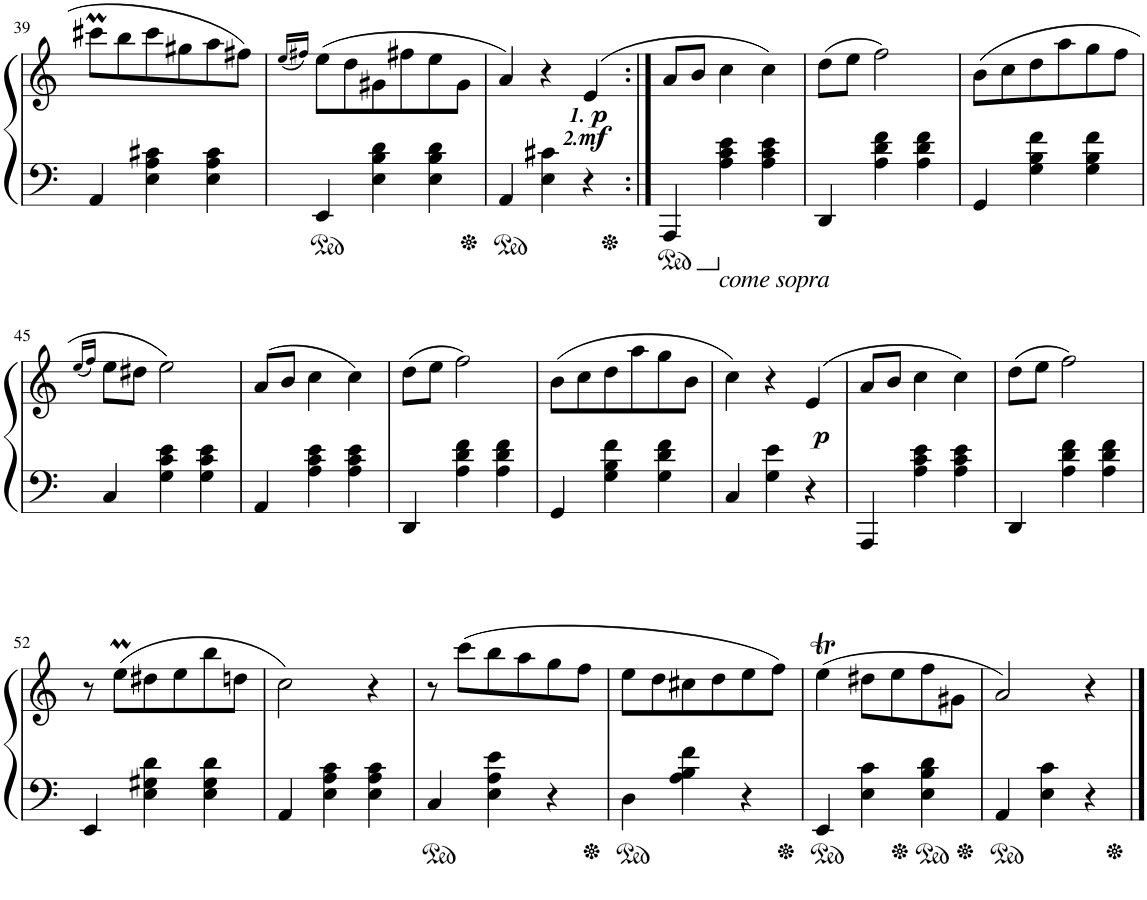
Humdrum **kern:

**kern	**kern	**dynam
*part1	*part1	*part1
*staff2	*staff1	*staff1/2
*I"Piano	*	*
*I'Pno.	*	*
!!LO:PB:g=z
*clefF4	*clefG2	*
*k[]	*k[]	*
*M3/4	*M3/4	*
=39	=39	=39
4AA/	8ccc#Xm\L	.
.	8bb\	.
4E\ 4A\ 4c#X\	8ccc#\	.
.	8gg#X\	.
4E\ 4A\ 4c#\	8aa\	.
.	8ff#X\J	.
=40	=40	=40
.	(16qee/LL	.
.	16qff#X/JJ)	.
4EE/	(8ee\L	.
.	8dd\	.
4E\ 4B\ 4d\	8g#X\	.
.	8ff#X\	.
4E\ 4B\ 4d\	8ee\	.
.	8g#\J	.
=41	=41	=41
4AA/	4a/)	.
4E\ 4c#X\	4r	.
!	!	!LO:DY:b
!	!	!LO:DY:n=1:b
!	!	!LO:DY:n=2:b
!	!	!LO:DY:n=3:b
4r	(4e/	other-dynamics p other-dynamics mf
=42:|!	=42:|!	=42:|!
4AAA/	8a/L	.
.	8b/J	.
!LO:TX:b:i:t=come sopra	!	!
4A\ 4c\ 4e\	4cc\	.
4A\ 4c\ 4e\	4cc\)	.
=43	=43	=43
4DD/	(8dd\L	.
.	8ee\J	.
4A\ 4d\ 4f\	2ff\)	.
4A\ 4d\ 4f\	.	.
=44	=44	=44
4GG/	(8b\L	.
.	8cc\	.
4G\ 4B\ 4f\	8dd\	.
.	8aa\	.
4G\ 4B\ 4f\	8gg\	.
.	8ff\J	.
!!LO:LB:g=z
=45	=45	=45
.	(16qee/LL	.
.	16qff/JJ)	.
4C/	8ee\L	.
.	8dd#X\J	.
4G\ 4c\ 4e\	2ee\)	.
4G\ 4c\ 4e\	.	.
=46	=46	=46
4AA/	(8a/L	.
.	8b/J	.
4A\ 4c\ 4e\	4cc\	.
4A\ 4c\ 4e\	4cc\)	.
=47	=47	=47
4DD/	(8dd\L	.
.	8ee\J	.
4A\ 4d\ 4f\	2ff\)	.
4A\ 4d\ 4f\	.	.
=48	=48	=48
4GG/	(8b\L	.
.	8cc\	.
4G\ 4B\ 4f\	8dd\	.
.	8aa\	.
4G\ 4d\ 4f\	8gg\	.
.	8b\J	.
=49	=49	=49
4C/	4cc\)	.
4G\ 4e\	4r	.
!	!	!LO:DY:b
4r	(4e/	p
=50	=50	=50
4AAA/	8a/L	.
.	8b/J	.
4A\ 4c\ 4e\	4cc\	.
4A\ 4c\ 4e\	4cc\)	.
=51	=51	=51
4DD/	(8dd\L	.
.	8ee\J	.
4A\ 4d\ 4f\	2ff\)	.
4A\ 4d\ 4f\	.	.
!!LO:LB:g=z
=52	=52	=52
4EE/	8r	.
.	(8eem\L	.
4E\ 4G#X\ 4d\	8dd#X\	.
.	8ee\	.
4E\ 4G#\ 4d\	8bb\	.
.	8ddn\J	.
=53	=53	=53
4AA/	2cc\)	.
4E\ 4A\ 4c\	.	.
4E\ 4A\ 4c\	4r	.
=54	=54	=54
4C/	8r	.
.	(8ccc\L	.
4E\ 4A\ 4e\	8bb\	.
.	8aa\	.
4r	8gg\	.
.	8ff\J	.
=55	=55	=55
4D\	8ee\L	.
.	8dd\	.
4A\ 4B\ 4f\	8cc#X\	.
.	8dd\	.
4r	8ee\	.
.	8ff\J)	.
=56	=56	=56
4EE/	(4eet\	.
4E\ 4c\	8dd#X\L	.
.	8ee\	.
4E\ 4B\ 4d\	8ff\	.
.	8g#X\J	.
=57	=57	=57
4AA/	2a/)	.
4E\ 4c\	.	.
4r	4r	.
==	==	==
*-	*-	*-
